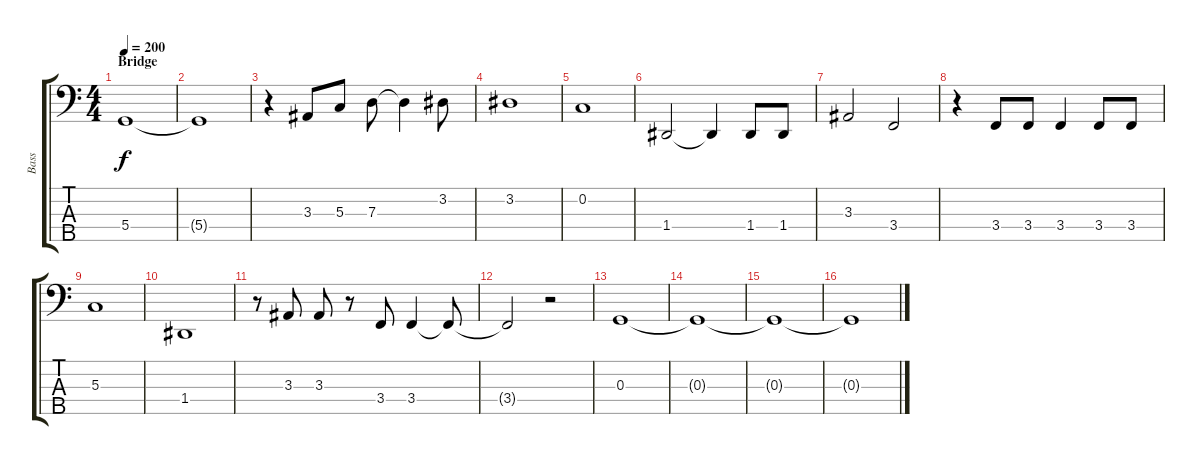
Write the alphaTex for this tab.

\track ("Bass" "Bass") {instrument electricbasspick}
\staff {score tabs}
\tuning (F2 C2 G1 D1 A0) {hide}
\ts (4 4)
\section ("" "Bridge")
\tempo 200
\clef f4
\ks c
5.4.1{dy f} |
5.4{t}.1 |
r.4 3.3.8 5.3.8 7.3.8 7.3{t}.4 3.2.8 |
3.2.1 |
0.2.1 |
1.4.2 1.4{t}.4 1.4.8 1.4.8 |
3.3.2 3.4.2 |
r.4 3.4.8 3.4.8 3.4.4 3.4.8 3.4.8 |
5.3.1 |
1.4.1 |
r.8 3.3.8 3.3.8 r.8 3.4.8 3.4.4 3.4{t}.8 |
3.4{t}.2 r.2 |
0.3.1 |
0.3{t}.1 |
0.3{t}.1 |
0.3{t}.1
